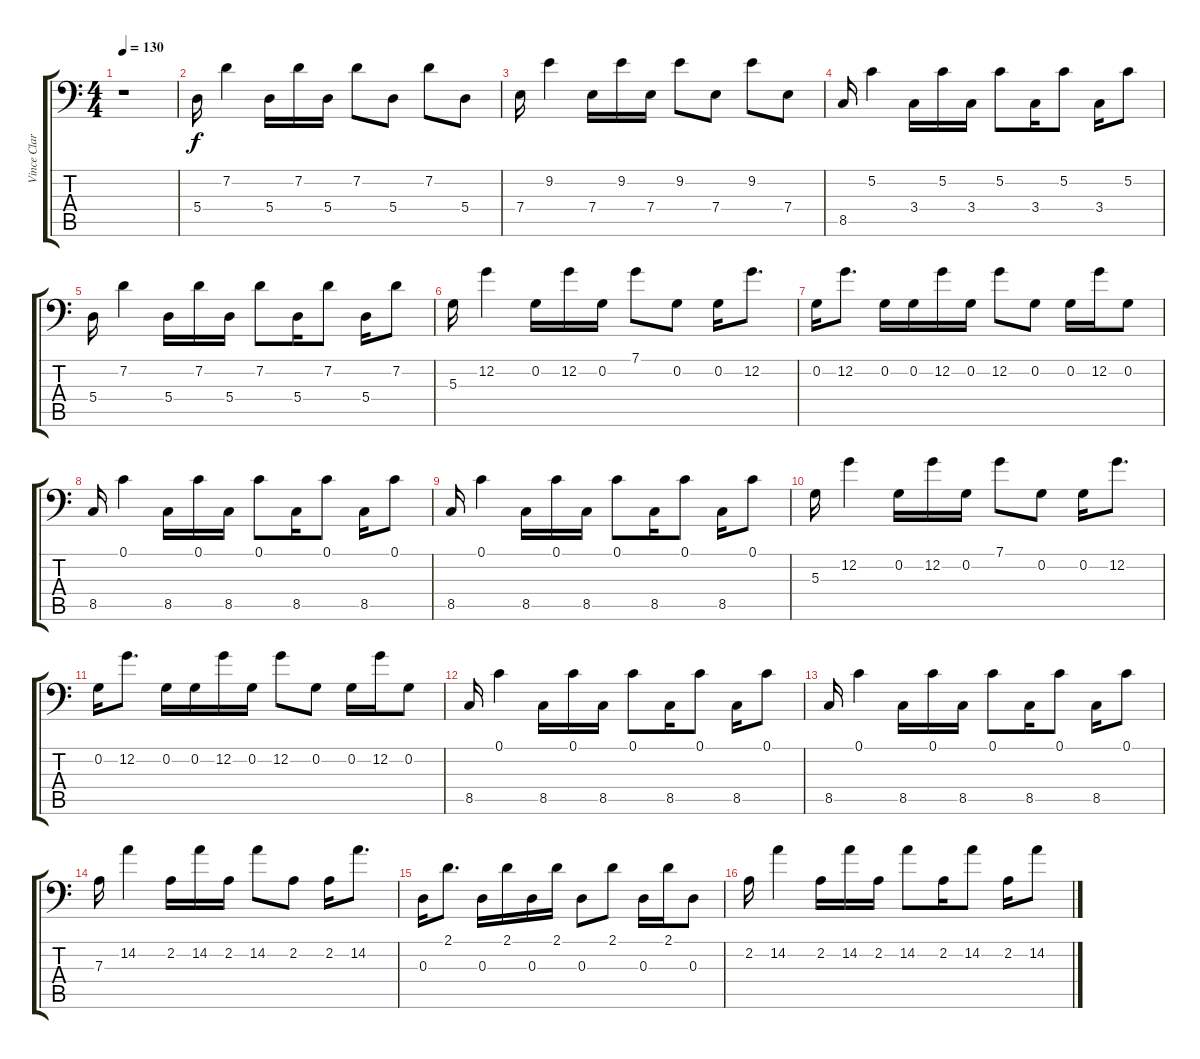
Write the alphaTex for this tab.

\track ("Vince Clarke" "Vince Clar") {instrument synthbass1}
\staff {score tabs}
\tuning (C3 G2 D2 A1 E1 B0) {hide}
\ts (4 4)
\tempo 130
\clef f4
\ks c
r.1{dy f} |
5.4.16 7.2.4 5.4.16 7.2.16 5.4.16 7.2.8 5.4.8 7.2.8 5.4.8 |
7.4.16 9.2.4 7.4.16 9.2.16 7.4.16 9.2.8 7.4.8 9.2.8 7.4.8 |
8.5.16 5.2.4 3.4.16 5.2.16 3.4.16 5.2.8 3.4.16 5.2.8 3.4.16 5.2.8 |
5.4.16 7.2.4 5.4.16 7.2.16 5.4.16 7.2.8 5.4.16 7.2.8 5.4.16 7.2.8 |
5.3.16 12.2.4 0.2.16 12.2.16 0.2.16 7.1.8 0.2.8 0.2.16 12.2.8{d} |
0.2.16 12.2.8{d} 0.2.16 0.2.16 12.2.16 0.2.16 12.2.8 0.2.8 0.2.16 12.2.16 0.2.8 |
8.5.16 0.1.4 8.5.16 0.1.16 8.5.16 0.1.8 8.5.16 0.1.8 8.5.16 0.1.8 |
8.5.16 0.1.4 8.5.16 0.1.16 8.5.16 0.1.8 8.5.16 0.1.8 8.5.16 0.1.8 |
5.3.16 12.2.4 0.2.16 12.2.16 0.2.16 7.1.8 0.2.8 0.2.16 12.2.8{d} |
0.2.16 12.2.8{d} 0.2.16 0.2.16 12.2.16 0.2.16 12.2.8 0.2.8 0.2.16 12.2.16 0.2.8 |
8.5.16 0.1.4 8.5.16 0.1.16 8.5.16 0.1.8 8.5.16 0.1.8 8.5.16 0.1.8 |
8.5.16 0.1.4 8.5.16 0.1.16 8.5.16 0.1.8 8.5.16 0.1.8 8.5.16 0.1.8 |
7.3.16 14.2.4 2.2.16 14.2.16 2.2.16 14.2.8 2.2.8 2.2.16 14.2.8{d} |
0.3.16 2.1.8{d} 0.3.16 2.1.16 0.3.16 2.1.16 0.3.8 2.1.8 0.3.16 2.1.16 0.3.8 |
2.2.16 14.2.4 2.2.16 14.2.16 2.2.16 14.2.8 2.2.16 14.2.8 2.2.16 14.2.8
